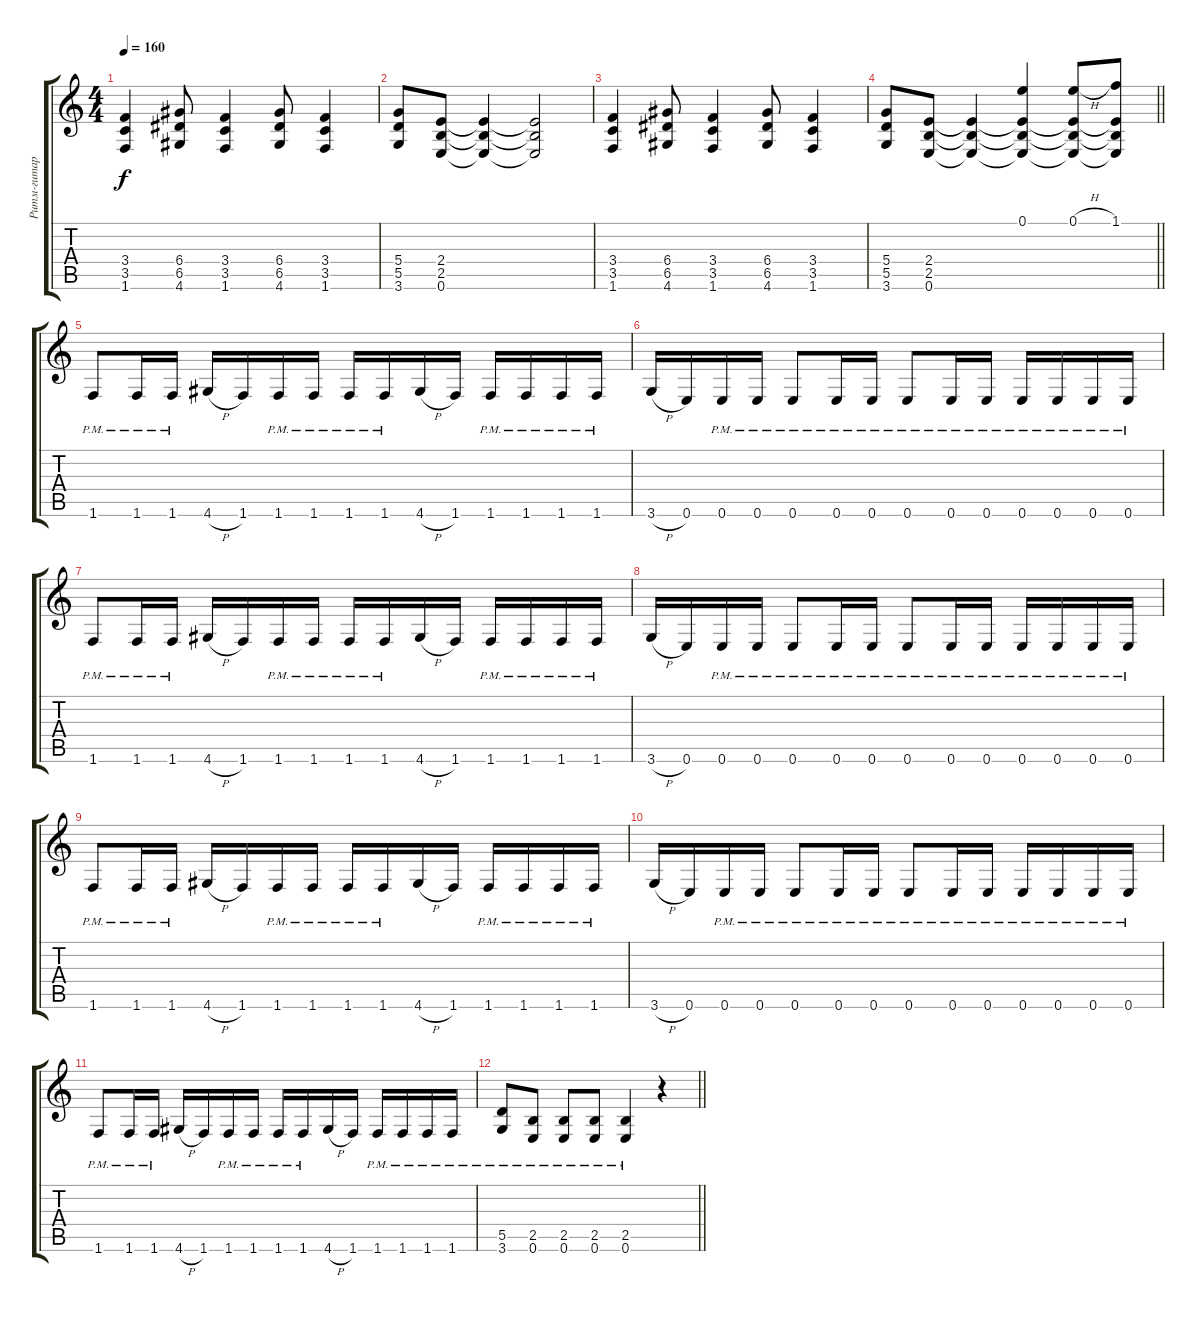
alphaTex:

\track ("Ритм-гитара (Силеноз)" "Ритм-гитар") {instrument distortionguitar}
\staff {score tabs}
\tuning (E4 B3 G3 D3 A2 E2) {hide}
\ts (4 4)
\tempo 160
\clef g2
\ks c
(3.4 3.5 1.6).4{dy f} (6.4 6.5 4.6).8 (3.4 3.5 1.6).4 (6.4 6.5 4.6).8 (3.4 3.5 1.6).4 |
(5.4 5.5 3.6).8 (2.4 2.5 0.6).8 (2.4{t} 2.5{t} 0.6{t}).4 (2.4{t} 2.5{t} 0.6{t}).2 |
(3.4 3.5 1.6).4 (6.4 6.5 4.6).8 (3.4 3.5 1.6).4 (6.4 6.5 4.6).8 (3.4 3.5 1.6).4 |
\barLineRight lightlight
(5.4 5.5 3.6).8 (2.4 2.5 0.6).8 (2.4{t} 2.5{t} 0.6{t}).4 (0.1 2.4{t} 2.5{t} 0.6{t}).4 (0.1{h} 2.4{t} 2.5{t} 0.6{t}).8 (1.1 2.4{t} 2.5{t} 0.6{t}).8 |
1.6{pm}.8 1.6{pm}.16 1.6{pm}.16 4.6{h}.16 1.6.16 1.6{pm}.16 1.6{pm}.16 1.6{pm}.16 1.6{pm}.16 4.6{h}.16 1.6.16 1.6{pm}.16 1.6{pm}.16 1.6{pm}.16 1.6{pm}.16 |
3.6{h}.16 0.6.16 0.6{pm}.16 0.6{pm}.16 0.6{pm}.8 0.6{pm}.16 0.6{pm}.16 0.6{pm}.8 0.6{pm}.16 0.6{pm}.16 0.6{pm}.16 0.6{pm}.16 0.6{pm}.16 0.6{pm}.16 |
1.6{pm}.8 1.6{pm}.16 1.6{pm}.16 4.6{h}.16 1.6.16 1.6{pm}.16 1.6{pm}.16 1.6{pm}.16 1.6{pm}.16 4.6{h}.16 1.6.16 1.6{pm}.16 1.6{pm}.16 1.6{pm}.16 1.6{pm}.16 |
3.6{h}.16 0.6.16 0.6{pm}.16 0.6{pm}.16 0.6{pm}.8 0.6{pm}.16 0.6{pm}.16 0.6{pm}.8 0.6{pm}.16 0.6{pm}.16 0.6{pm}.16 0.6{pm}.16 0.6{pm}.16 0.6{pm}.16 |
1.6{pm}.8 1.6{pm}.16 1.6{pm}.16 4.6{h}.16 1.6.16 1.6{pm}.16 1.6{pm}.16 1.6{pm}.16 1.6{pm}.16 4.6{h}.16 1.6.16 1.6{pm}.16 1.6{pm}.16 1.6{pm}.16 1.6{pm}.16 |
3.6{h}.16 0.6.16 0.6{pm}.16 0.6{pm}.16 0.6{pm}.8 0.6{pm}.16 0.6{pm}.16 0.6{pm}.8 0.6{pm}.16 0.6{pm}.16 0.6{pm}.16 0.6{pm}.16 0.6{pm}.16 0.6{pm}.16 |
1.6{pm}.8 1.6{pm}.16 1.6{pm}.16 4.6{h}.16 1.6.16 1.6{pm}.16 1.6{pm}.16 1.6{pm}.16 1.6{pm}.16 4.6{h}.16 1.6.16 1.6{pm}.16 1.6{pm}.16 1.6{pm}.16 1.6{pm}.16 |
\barLineRight lightlight
(5.5{pm} 3.6{pm}).8 (2.5{pm} 0.6{pm}).8 (2.5{pm} 0.6{pm}).8 (2.5{pm} 0.6{pm}).8 (2.5{pm} 0.6{pm}).4 r.4
